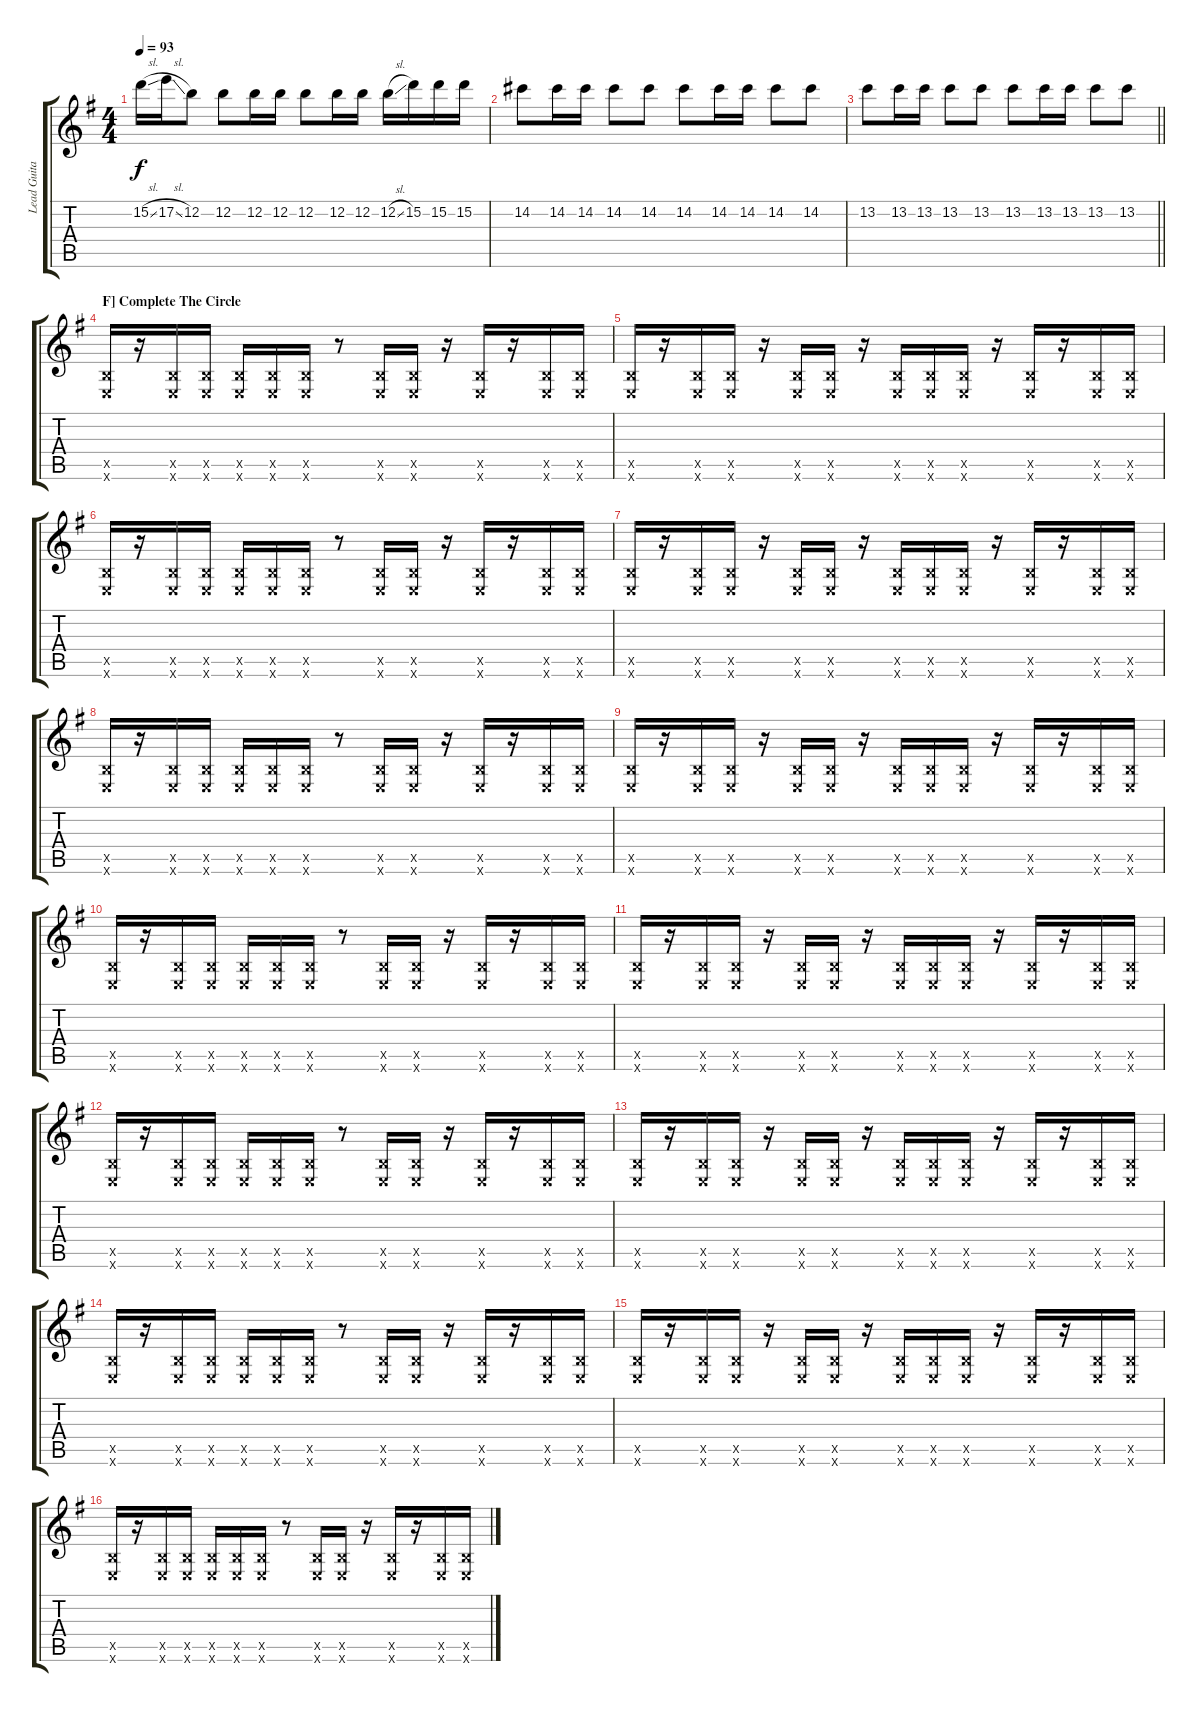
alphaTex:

\track ("Lead Guitar 2 - Arjen Lucassen" "Lead Guita") {instrument overdrivenguitar}
\staff {score tabs}
\tuning (E4 B3 G3 D3 A2 E2) {hide}
\ts (4 4)
\tempo 93
\clef g2
\ks eminor
15.2{sl}.16{dy f} 17.2{sl}.16 12.2.8 12.2.8 12.2.16 12.2.16 12.2.8 12.2.16 12.2.16 12.2{sl}.16 15.2.16 15.2.16 15.2.16 |
14.2.8 14.2.16 14.2.16 14.2.8 14.2.8 14.2.8 14.2.16 14.2.16 14.2.8 14.2.8 |
\barLineRight lightlight
13.2.8 13.2.16 13.2.16 13.2.8 13.2.8 13.2.8 13.2.16 13.2.16 13.2.8 13.2.8 |
\section ("" "F] Complete The Circle")
(2.5{x} 0.6{x}).16 r.16 (2.5{x} 0.6{x}).16 (2.5{x} 0.6{x}).16 (2.5{x} 0.6{x}).16 (2.5{x} 0.6{x}).16 (2.5{x} 0.6{x}).16 r.8 (2.5{x} 0.6{x}).16 (2.5{x} 0.6{x}).16 r.16 (2.5{x} 0.6{x}).16 r.16 (2.5{x} 0.6{x}).16 (2.5{x} 0.6{x}).16 |
(2.5{x} 0.6{x}).16 r.16 (2.5{x} 0.6{x}).16 (2.5{x} 0.6{x}).16 r.16 (2.5{x} 0.6{x}).16 (2.5{x} 0.6{x}).16 r.16 (2.5{x} 0.6{x}).16 (2.5{x} 0.6{x}).16 (2.5{x} 0.6{x}).16 r.16 (2.5{x} 0.6{x}).16 r.16 (2.5{x} 0.6{x}).16 (2.5{x} 0.6{x}).16 |
(2.5{x} 0.6{x}).16 r.16 (2.5{x} 0.6{x}).16 (2.5{x} 0.6{x}).16 (2.5{x} 0.6{x}).16 (2.5{x} 0.6{x}).16 (2.5{x} 0.6{x}).16 r.8 (2.5{x} 0.6{x}).16 (2.5{x} 0.6{x}).16 r.16 (2.5{x} 0.6{x}).16 r.16 (2.5{x} 0.6{x}).16 (2.5{x} 0.6{x}).16 |
(2.5{x} 0.6{x}).16 r.16 (2.5{x} 0.6{x}).16 (2.5{x} 0.6{x}).16 r.16 (2.5{x} 0.6{x}).16 (2.5{x} 0.6{x}).16 r.16 (2.5{x} 0.6{x}).16 (2.5{x} 0.6{x}).16 (2.5{x} 0.6{x}).16 r.16 (2.5{x} 0.6{x}).16 r.16 (2.5{x} 0.6{x}).16 (2.5{x} 0.6{x}).16 |
(2.5{x} 0.6{x}).16 r.16 (2.5{x} 0.6{x}).16 (2.5{x} 0.6{x}).16 (2.5{x} 0.6{x}).16 (2.5{x} 0.6{x}).16 (2.5{x} 0.6{x}).16 r.8 (2.5{x} 0.6{x}).16 (2.5{x} 0.6{x}).16 r.16 (2.5{x} 0.6{x}).16 r.16 (2.5{x} 0.6{x}).16 (2.5{x} 0.6{x}).16 |
(2.5{x} 0.6{x}).16 r.16 (2.5{x} 0.6{x}).16 (2.5{x} 0.6{x}).16 r.16 (2.5{x} 0.6{x}).16 (2.5{x} 0.6{x}).16 r.16 (2.5{x} 0.6{x}).16 (2.5{x} 0.6{x}).16 (2.5{x} 0.6{x}).16 r.16 (2.5{x} 0.6{x}).16 r.16 (2.5{x} 0.6{x}).16 (2.5{x} 0.6{x}).16 |
(2.5{x} 0.6{x}).16 r.16 (2.5{x} 0.6{x}).16 (2.5{x} 0.6{x}).16 (2.5{x} 0.6{x}).16 (2.5{x} 0.6{x}).16 (2.5{x} 0.6{x}).16 r.8 (2.5{x} 0.6{x}).16 (2.5{x} 0.6{x}).16 r.16 (2.5{x} 0.6{x}).16 r.16 (2.5{x} 0.6{x}).16 (2.5{x} 0.6{x}).16 |
(2.5{x} 0.6{x}).16 r.16 (2.5{x} 0.6{x}).16 (2.5{x} 0.6{x}).16 r.16 (2.5{x} 0.6{x}).16 (2.5{x} 0.6{x}).16 r.16 (2.5{x} 0.6{x}).16 (2.5{x} 0.6{x}).16 (2.5{x} 0.6{x}).16 r.16 (2.5{x} 0.6{x}).16 r.16 (2.5{x} 0.6{x}).16 (2.5{x} 0.6{x}).16 |
(2.5{x} 0.6{x}).16 r.16 (2.5{x} 0.6{x}).16 (2.5{x} 0.6{x}).16 (2.5{x} 0.6{x}).16 (2.5{x} 0.6{x}).16 (2.5{x} 0.6{x}).16 r.8 (2.5{x} 0.6{x}).16 (2.5{x} 0.6{x}).16 r.16 (2.5{x} 0.6{x}).16 r.16 (2.5{x} 0.6{x}).16 (2.5{x} 0.6{x}).16 |
(2.5{x} 0.6{x}).16 r.16 (2.5{x} 0.6{x}).16 (2.5{x} 0.6{x}).16 r.16 (2.5{x} 0.6{x}).16 (2.5{x} 0.6{x}).16 r.16 (2.5{x} 0.6{x}).16 (2.5{x} 0.6{x}).16 (2.5{x} 0.6{x}).16 r.16 (2.5{x} 0.6{x}).16 r.16 (2.5{x} 0.6{x}).16 (2.5{x} 0.6{x}).16 |
(2.5{x} 0.6{x}).16 r.16 (2.5{x} 0.6{x}).16 (2.5{x} 0.6{x}).16 (2.5{x} 0.6{x}).16 (2.5{x} 0.6{x}).16 (2.5{x} 0.6{x}).16 r.8 (2.5{x} 0.6{x}).16 (2.5{x} 0.6{x}).16 r.16 (2.5{x} 0.6{x}).16 r.16 (2.5{x} 0.6{x}).16 (2.5{x} 0.6{x}).16 |
(2.5{x} 0.6{x}).16 r.16 (2.5{x} 0.6{x}).16 (2.5{x} 0.6{x}).16 r.16 (2.5{x} 0.6{x}).16 (2.5{x} 0.6{x}).16 r.16 (2.5{x} 0.6{x}).16 (2.5{x} 0.6{x}).16 (2.5{x} 0.6{x}).16 r.16 (2.5{x} 0.6{x}).16 r.16 (2.5{x} 0.6{x}).16 (2.5{x} 0.6{x}).16 |
(2.5{x} 0.6{x}).16 r.16 (2.5{x} 0.6{x}).16 (2.5{x} 0.6{x}).16 (2.5{x} 0.6{x}).16 (2.5{x} 0.6{x}).16 (2.5{x} 0.6{x}).16 r.8 (2.5{x} 0.6{x}).16 (2.5{x} 0.6{x}).16 r.16 (2.5{x} 0.6{x}).16 r.16 (2.5{x} 0.6{x}).16 (2.5{x} 0.6{x}).16
